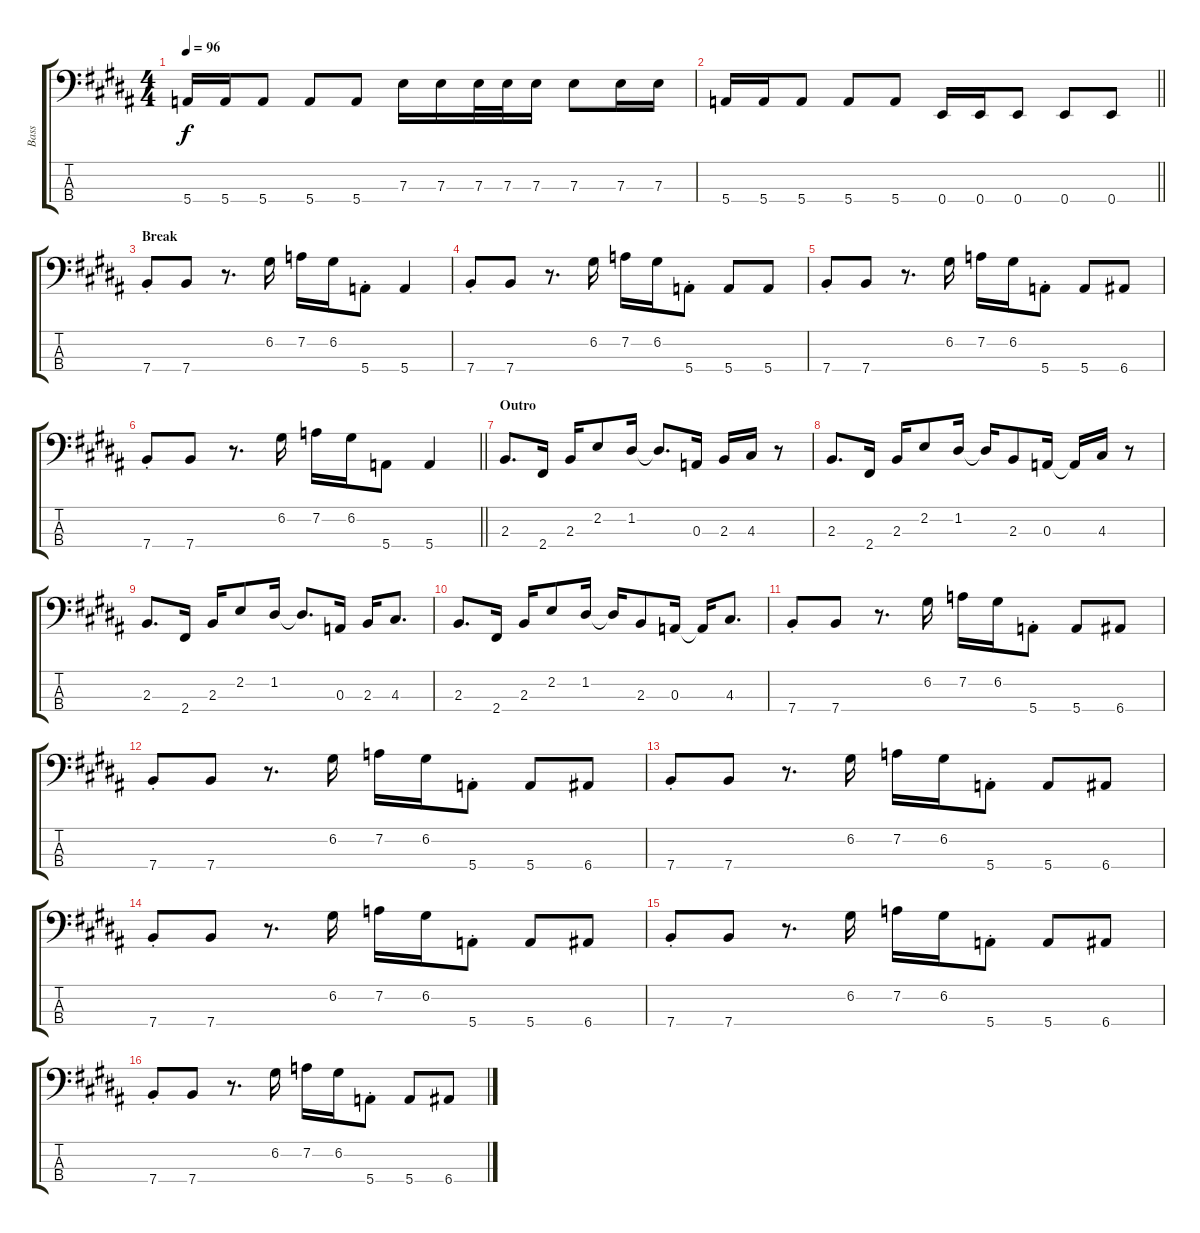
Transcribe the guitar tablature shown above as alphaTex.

\track ("Bass" "Bass") {instrument electricbassfinger}
\staff {score tabs}
\tuning (G2 D2 A1 E1) {hide}
\ts (4 4)
\tempo 96
\clef f4
\ks b
5.4.16{dy f} 5.4.16 5.4.8 5.4.8 5.4.8 7.3.16 7.3.16 7.3.32 7.3.32 7.3.16 7.3.8 7.3.16 7.3.16 |
\barLineRight lightlight
5.4.16 5.4.16 5.4.8 5.4.8 5.4.8 0.4.16 0.4.16 0.4.8 0.4.8 0.4.8 |
\section ("" "Break")
7.4{st}.8 7.4.8 r.8{d} 6.2.16 7.2.16 6.2.16 5.4{st}.8 5.4.4 |
7.4{st}.8 7.4.8 r.8{d} 6.2.16 7.2.16 6.2.16 5.4{st}.8 5.4.8 5.4.8 |
7.4{st}.8 7.4.8 r.8{d} 6.2.16 7.2.16 6.2.16 5.4{st}.8 5.4.8 6.4.8 |
\barLineRight lightlight
7.4{st}.8 7.4.8 r.8{d} 6.2.16 7.2.16 6.2.16 5.4.8 5.4.4 |
\section ("" "Outro")
2.3.8{d} 2.4.16 2.3.16 2.2.8 1.2.16 1.2{t}.8{d} 0.3.16 2.3.16 4.3.16 r.8 |
2.3.8{d} 2.4.16 2.3.16 2.2.8 1.2.16 1.2{t}.16 2.3.8 0.3.16 0.3{t}.16 4.3.16 r.8 |
2.3.8{d} 2.4.16 2.3.16 2.2.8 1.2.16 1.2{t}.8{d} 0.3.16 2.3.16 4.3.8{d} |
2.3.8{d} 2.4.16 2.3.16 2.2.8 1.2.16 1.2{t}.16 2.3.8 0.3.16 0.3{t}.16 4.3.8{d} |
7.4{st}.8 7.4.8 r.8{d} 6.2.16 7.2.16 6.2.16 5.4{st}.8 5.4.8 6.4.8 |
7.4{st}.8 7.4.8 r.8{d} 6.2.16 7.2.16 6.2.16 5.4{st}.8 5.4.8 6.4.8 |
7.4{st}.8 7.4.8 r.8{d} 6.2.16 7.2.16 6.2.16 5.4{st}.8 5.4.8 6.4.8 |
7.4{st}.8 7.4.8 r.8{d} 6.2.16 7.2.16 6.2.16 5.4{st}.8 5.4.8 6.4.8 |
7.4{st}.8 7.4.8 r.8{d} 6.2.16 7.2.16 6.2.16 5.4{st}.8 5.4.8 6.4.8 |
7.4{st}.8 7.4.8 r.8{d} 6.2.16 7.2.16 6.2.16 5.4{st}.8 5.4.8 6.4.8
